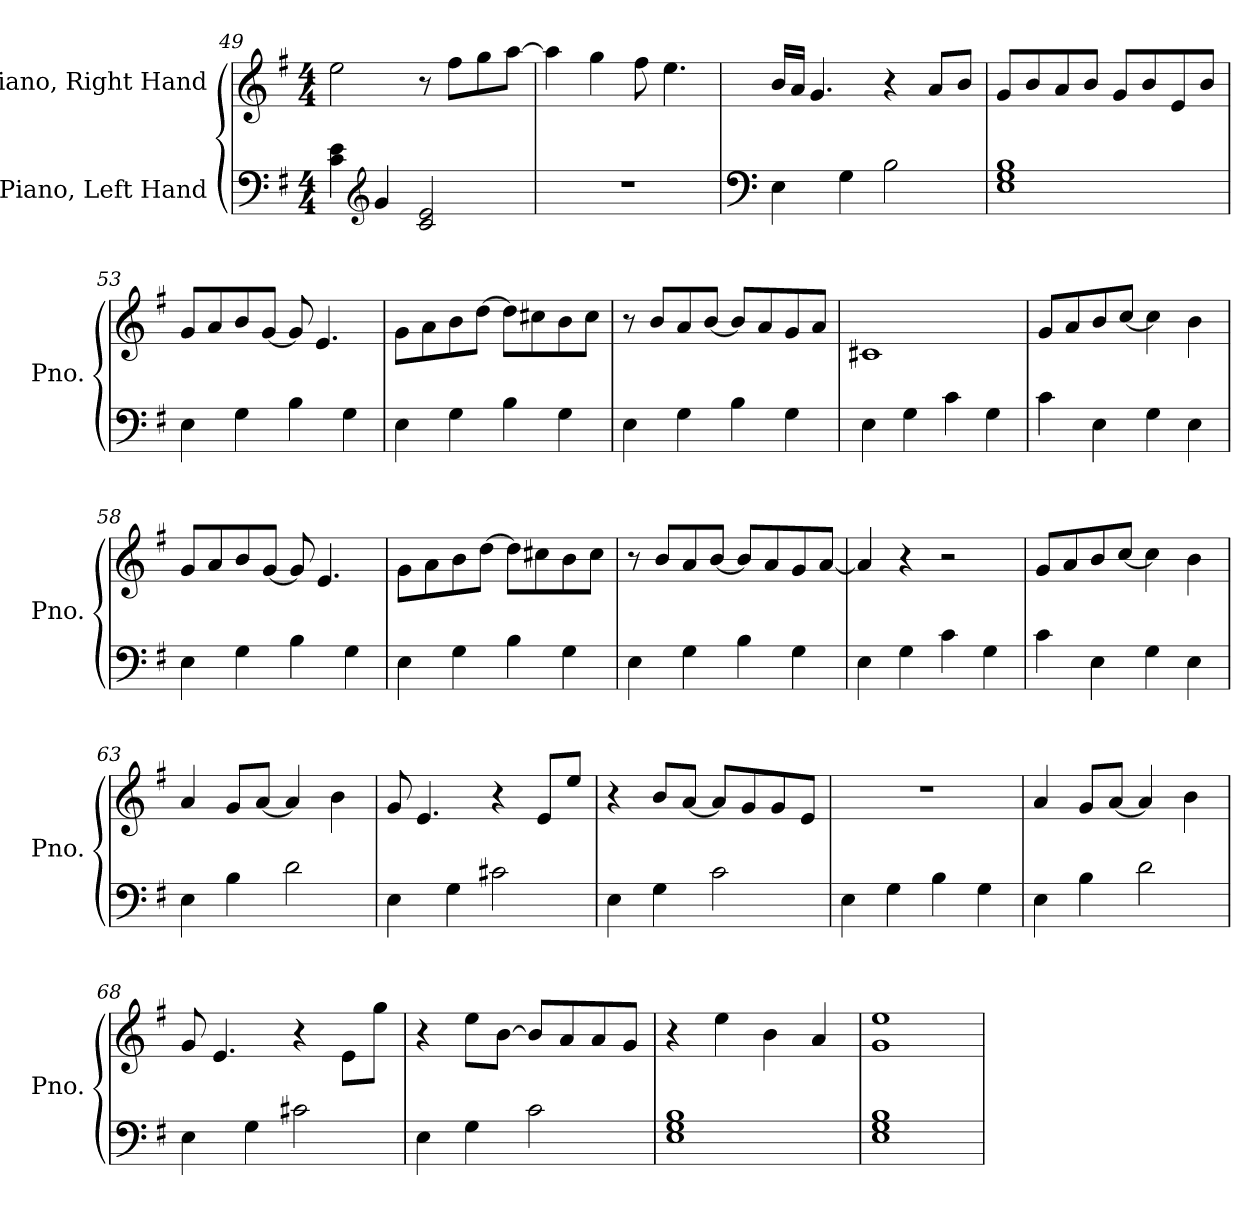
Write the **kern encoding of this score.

**kern	**kern
*part2	*part1
*staff2	*staff1
*I"Piano, Left Hand	*I"Piano, Right Hand
*I'Pno.	*I'Pno.
!!LO:LB:g=z
*clefF4	*clefG2
*k[f#]	*k[f#]
*M4/4	*M4/4
=49	=49
4c\ 4e\	2ee\
*clefG2	*
4g/	.
2c/ 2e/	8r
.	8ff#\L
.	8gg\
.	[8aa\J
=50	=50
1r	4aa\]
.	4gg\
.	8ff#\
.	4.ee\
=51	=51
*clefF4	*
4E\	16b/LL
.	16a/JJ
.	4.g/
4G\	.
2B\	4r
.	8a/L
.	8b/J
=52	=52
1E 1G 1B	8g/L
.	8b/
.	8a/
.	8b/J
.	8g/L
.	8b/
.	8e/
.	8b/J
=53	=53
4E\	8g/L
.	8a/
4G\	8b/
.	[8g/J
4B\	8g/]
.	4.e/
4G\	.
!!LO:LB:g=z
=54	=54
4E\	8g\L
.	8a\
4G\	8b\
.	[8dd\J
4B\	8dd\L]
.	8cc#X\
4G\	8b\
.	8cc#\J
=55	=55
4E\	8r
.	8b/L
4G\	8a/
.	[8b/J
4B\	8b/L]
.	8a/
4G\	8g/
.	8a/J
=56	=56
4E\	1c#X
4G\	.
4c\	.
4G\	.
=57	=57
4c\	8g/L
.	8a/
4E\	8b/
.	[8cc/J
4G\	4cc\]
4E\	4b\
=58	=58
4E\	8g/L
.	8a/
4G\	8b/
.	[8g/J
4B\	8g/]
.	4.e/
4G\	.
!!LO:LB:g=z
=59	=59
4E\	8g\L
.	8a\
4G\	8b\
.	[8dd\J
4B\	8dd\L]
.	8cc#X\
4G\	8b\
.	8cc#\J
=60	=60
4E\	8r
.	8b/L
4G\	8a/
.	[8b/J
4B\	8b/L]
.	8a/
4G\	8g/
.	[8a/J
=61	=61
4E\	4a/]
4G\	4r
4c\	2r
4G\	.
=62	=62
4c\	8g/L
.	8a/
4E\	8b/
.	[8cc/J
4G\	4cc\]
4E\	4b\
=63	=63
4E\	4a/
4B\	8g/L
.	[8a/J
2d\	4a/]
.	4b\
=64	=64
4E\	8g/
.	4.e/
4G\	.
2c#X\	4r
.	8e/L
.	8ee/J
!!LO:PB:g=z
=65	=65
4E\	4r
4G\	8b/L
.	[8a/J
2c\	8a/L]
.	8g/
.	8g/
.	8e/J
=66	=66
4E\	1r
4G\	.
4B\	.
4G\	.
=67	=67
4E\	4a/
4B\	8g/L
.	[8a/J
2d\	4a/]
.	4b\
=68	=68
4E\	8g/
.	4.e/
4G\	.
2c#X\	4r
.	8e\L
.	8gg\J
=69	=69
4E\	4r
4G\	8ee\L
.	[8b\J
2c\	8b/L]
.	8a/
.	8a/
.	8g/J
=70	=70
1E 1G 1B	4r
.	4ee\
.	4b\
.	4a/
=71	=71
1E 1G 1B	1g 1ee
=	=
*-	*-
